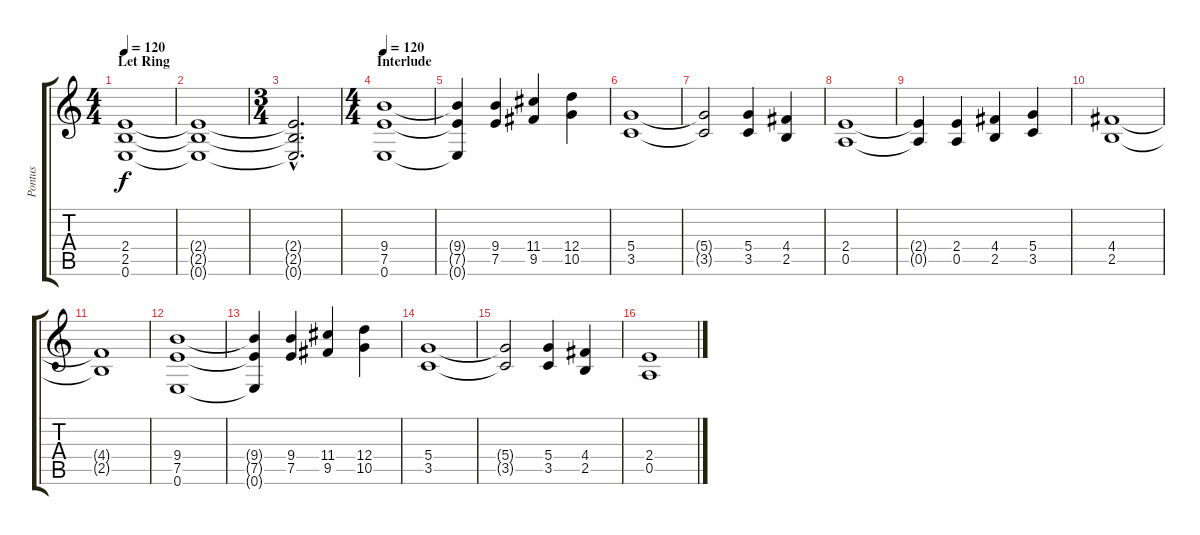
\track ("Pontus" "Pontus") {instrument distortionguitar}
\staff {score tabs}
\tuning (E4 B3 G3 D3 A2 E2) {hide}
\ts (4 4)
\section ("" "Let Ring")
\tempo 120
\clef g2
\ks c
(2.4 2.5 0.6).1{dy f} |
(2.4{t} 2.5{t} 0.6{t}).1 |
\ts (3 4)
(2.4{hac t} 2.5{hac t} 0.6{hac t}).2{d} |
\ts (4 4)
\section ("" "Interlude")
\tempo 120
(9.4 7.5 0.6).1 |
(9.4{t} 7.5{t} 0.6{t}).4 (9.4 7.5).4 (11.4 9.5).4 (12.4 10.5).4 |
(5.4 3.5).1 |
(5.4{t} 3.5{t}).2 (5.4 3.5).4 (4.4 2.5).4 |
(2.4 0.5).1 |
(2.4{t} 0.5{t}).4 (2.4 0.5).4 (4.4 2.5).4 (5.4 3.5).4 |
(4.4 2.5).1 |
(4.4{t} 2.5{t}).1 |
(9.4 7.5 0.6).1 |
(9.4{t} 7.5{t} 0.6{t}).4 (9.4 7.5).4 (11.4 9.5).4 (12.4 10.5).4 |
(5.4 3.5).1 |
(5.4{t} 3.5{t}).2 (5.4 3.5).4 (4.4 2.5).4 |
(2.4 0.5).1
